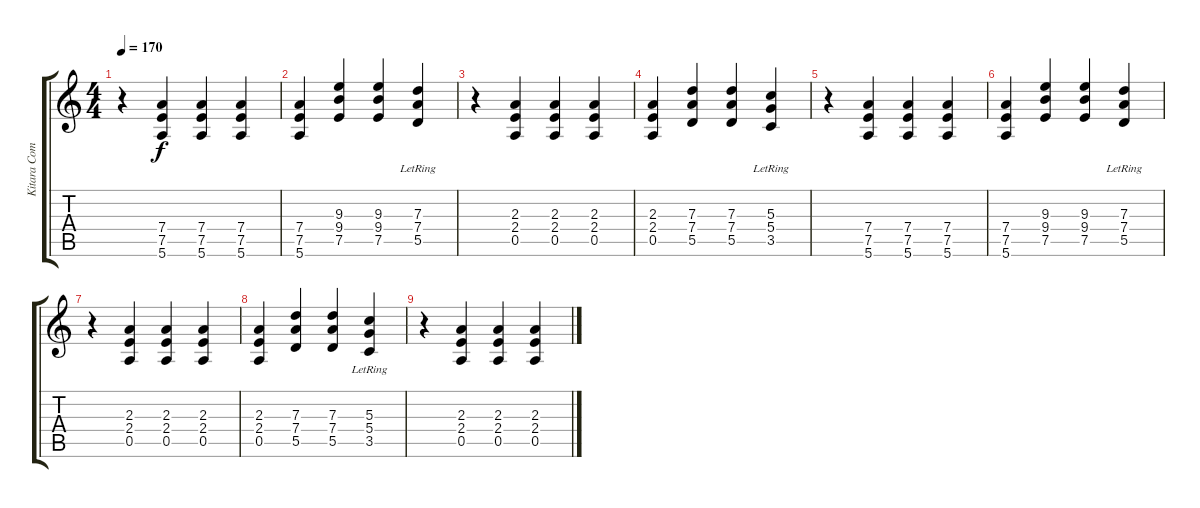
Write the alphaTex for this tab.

\track ("Kitara Comp" "Kitara Com") {instrument electricguitarmuted}
\staff {score tabs}
\tuning (E4 B3 G3 D3 A2 E2) {hide}
\ts (4 4)
\tempo 170
\clef g2
\ks c
r.4{dy f} (7.4 7.5 5.6).4 (7.4 7.5 5.6).4 (7.4 7.5 5.6).4 |
(7.4 7.5 5.6).4 (9.3 9.4 7.5).4{volume 13} (9.3 9.4 7.5).4{volume 13} (7.3 7.4 5.5{lr}).4{volume 13} |
r.4 (2.3 2.4 0.5).4 (2.3 2.4 0.5).4 (2.3 2.4 0.5).4 |
(2.3 2.4 0.5).4 (7.3 7.4 5.5).4 (7.3 7.4 5.5).4 (5.3 5.4{lr} 3.5).4 |
r.4 (7.4 7.5 5.6).4 (7.4 7.5 5.6).4 (7.4 7.5 5.6).4 |
(7.4 7.5 5.6).4 (9.3 9.4 7.5).4 (9.3 9.4 7.5).4 (7.3 7.4 5.5{lr}).4 |
r.4 (2.3 2.4 0.5).4 (2.3 2.4 0.5).4 (2.3 2.4 0.5).4 |
(2.3 2.4 0.5).4 (7.3 7.4 5.5).4 (7.3 7.4 5.5).4 (5.3 5.4{lr} 3.5).4 |
r.4{volume 0} (2.3 2.4 0.5).4 (2.3 2.4 0.5).4 (2.3 2.4 0.5).4
